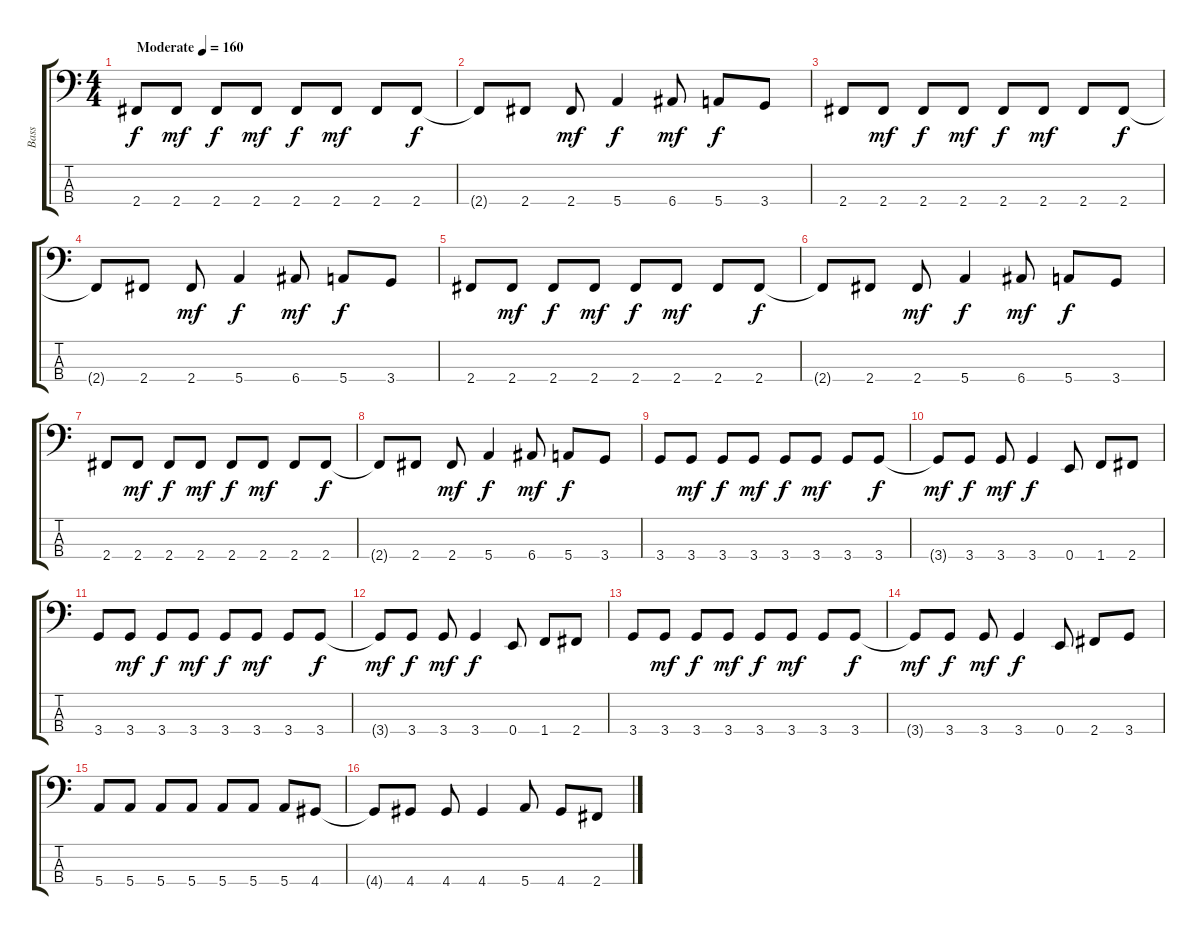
\track ("Bass" "Bass") {instrument electricbasspick}
\staff {score tabs}
\tuning (G2 D2 A1 E1) {hide}
\ts (4 4)
\tempo (160 "Moderate")
\clef f4
\ks c
2.4.8{dy f instrument electricbasspick} 2.4.8{dy mf} 2.4.8{dy f} 2.4.8{dy mf} 2.4.8{dy f} 2.4.8{dy mf} 2.4.8 2.4.8{dy f} |
2.4{t}.8 2.4.8 2.4.8{dy mf} 5.4.4{dy f} 6.4.8{dy mf} 5.4.8{dy f} 3.4.8 |
2.4.8 2.4.8{dy mf} 2.4.8{dy f} 2.4.8{dy mf} 2.4.8{dy f} 2.4.8{dy mf} 2.4.8 2.4.8{dy f} |
2.4{t}.8 2.4.8 2.4.8{dy mf} 5.4.4{dy f} 6.4.8{dy mf} 5.4.8{dy f} 3.4.8 |
2.4.8 2.4.8{dy mf} 2.4.8{dy f} 2.4.8{dy mf} 2.4.8{dy f} 2.4.8{dy mf} 2.4.8 2.4.8{dy f} |
2.4{t}.8 2.4.8 2.4.8{dy mf} 5.4.4{dy f} 6.4.8{dy mf} 5.4.8{dy f} 3.4.8 |
2.4.8 2.4.8{dy mf} 2.4.8{dy f} 2.4.8{dy mf} 2.4.8{dy f} 2.4.8{dy mf} 2.4.8 2.4.8{dy f} |
2.4{t}.8 2.4.8 2.4.8{dy mf} 5.4.4{dy f} 6.4.8{dy mf} 5.4.8{dy f} 3.4.8 |
3.4.8 3.4.8{dy mf} 3.4.8{dy f} 3.4.8{dy mf} 3.4.8{dy f} 3.4.8{dy mf} 3.4.8 3.4.8{dy f} |
3.4{t}.8{dy mf} 3.4.8{dy f} 3.4.8{dy mf} 3.4.4{dy f} 0.4.8 1.4.8 2.4.8 |
3.4.8 3.4.8{dy mf} 3.4.8{dy f} 3.4.8{dy mf} 3.4.8{dy f} 3.4.8{dy mf} 3.4.8 3.4.8{dy f} |
3.4{t}.8{dy mf} 3.4.8{dy f} 3.4.8{dy mf} 3.4.4{dy f} 0.4.8 1.4.8 2.4.8 |
3.4.8 3.4.8{dy mf} 3.4.8{dy f} 3.4.8{dy mf} 3.4.8{dy f} 3.4.8{dy mf} 3.4.8 3.4.8{dy f} |
3.4{t}.8{dy mf} 3.4.8{dy f} 3.4.8{dy mf} 3.4.4{dy f} 0.4.8 2.4.8 3.4.8 |
5.4.8 5.4.8 5.4.8 5.4.8 5.4.8 5.4.8 5.4.8 4.4.8 |
4.4{t}.8 4.4.8 4.4.8 4.4.4 5.4.8 4.4.8 2.4.8
